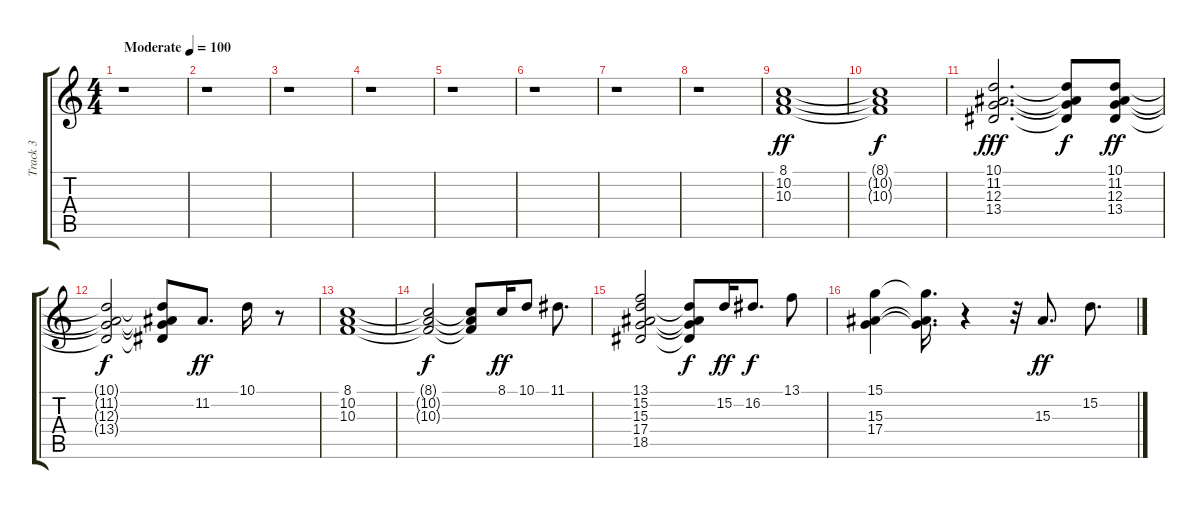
\track ("Track 3" "Track 3") {instrument acousticgrandpiano}
\staff {score tabs}
\tuning (E4 B3 G3 D3 A2 E2) {hide}
\ts (4 4)
\tempo (100 "Moderate")
\clef g2
\ks c
r.1{dy ff instrument acousticgrandpiano} |
r.1 |
r.1 |
r.1 |
r.1 |
r.1 |
r.1 |
r.1 |
(8.1 10.2 10.3).1 |
(8.1{t} 10.2{t} 10.3{t}).1{dy f} |
(10.1 11.2 12.3 13.4).2{d dy fff} (10.1{t} 11.2{t} 12.3{t} 13.4{t}).8{dy f} (10.1 11.2 12.3 13.4).8{dy ff} |
(10.1{t} 11.2{t} 12.3{t} 13.4{t}).2{dy f} (10.1{t} 11.2{t} 12.3{t} 13.4{t}).8 11.2.8{d dy ff} 10.1.16 r.8 |
(8.1 10.2 10.3).1 |
(8.1{t} 10.2{t} 10.3{t}).2{dy f} (8.1{t} 10.2{t} 10.3{t}).8 8.1.16{dy ff} 10.1.8 11.1.8{d} |
(13.1 15.2 15.3 17.4 18.5).2 (15.2{t} 15.3{t} 17.4{t} 18.5{t}).8{dy f} 15.2.16{dy ff} 16.2.8{d dy f} 13.1.8 |
(15.1 15.3 17.4).4 (15.1{t} 15.3{t} 17.4{t}).16{d} r.4 r.32 15.3.8{d dy ff} 15.2.8{d}
